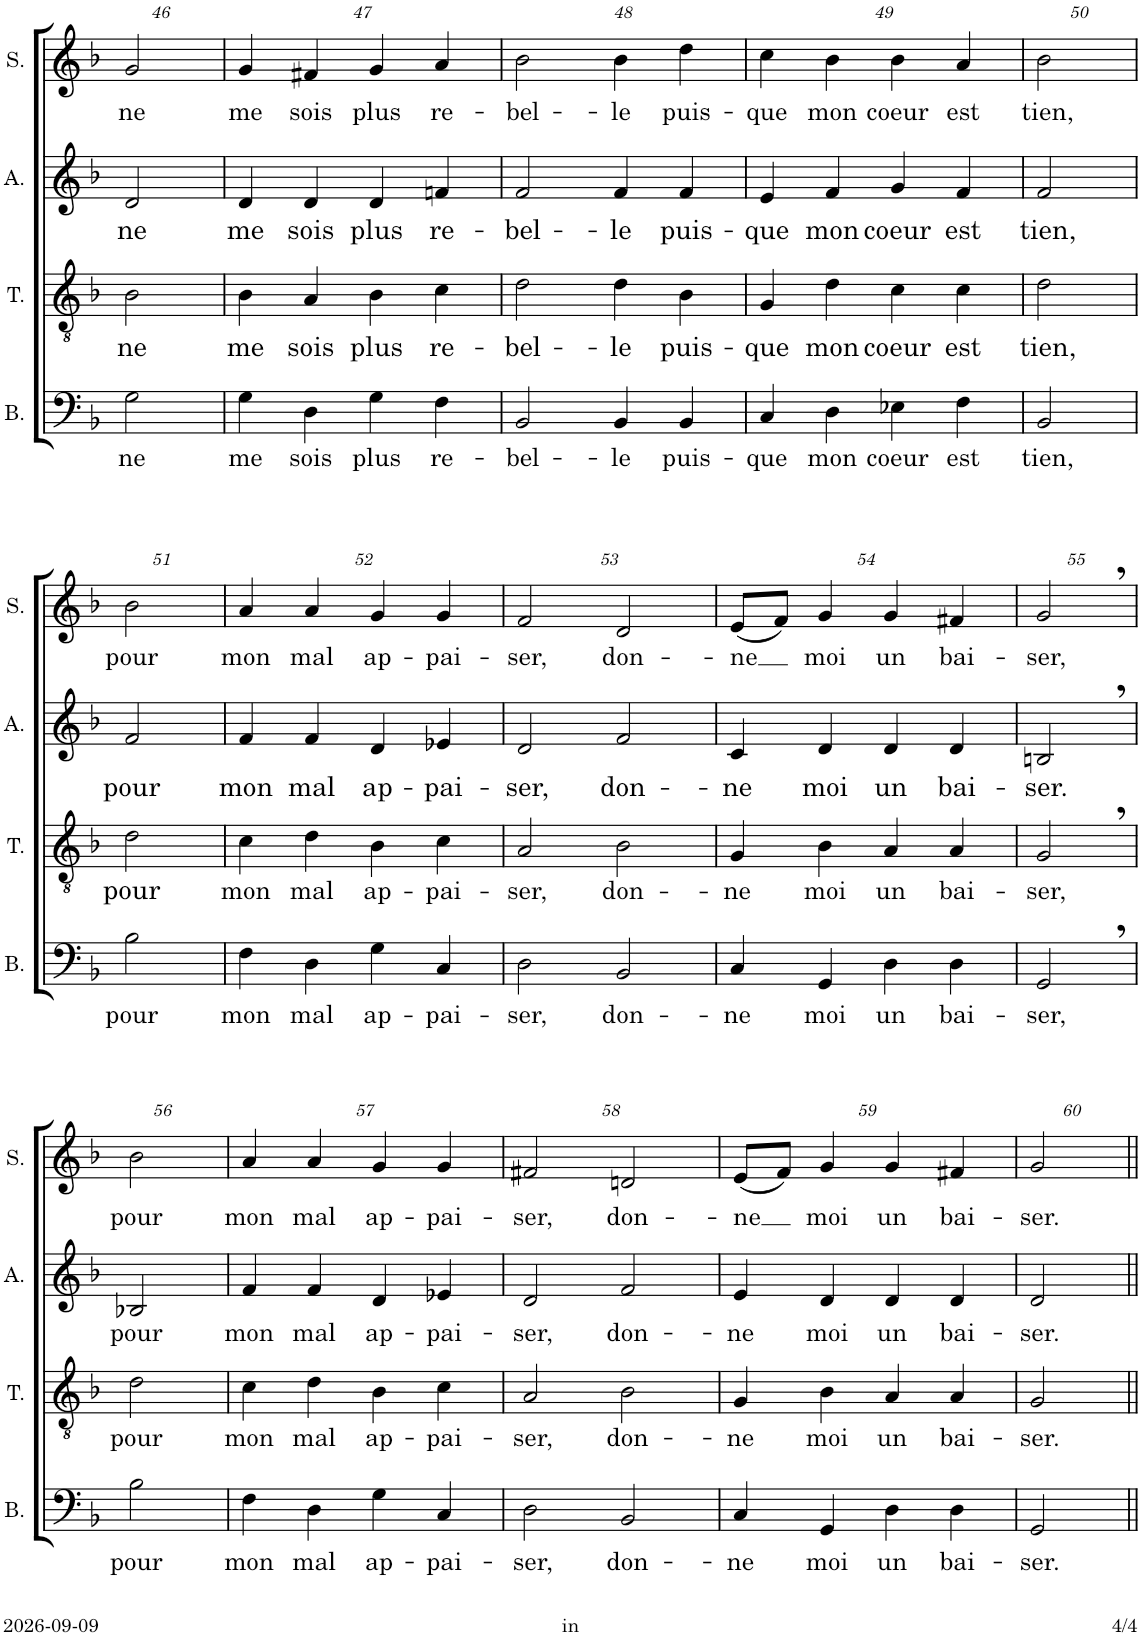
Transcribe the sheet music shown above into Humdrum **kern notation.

**kern	**text	**kern	**text	**kern	**text	**kern	**text
*part4	*part4	*part3	*part3	*part2	*part2	*part1	*part1
*staff4	*staff4	*staff3	*staff3	*staff2	*staff2	*staff1	*staff1
*I"Bass	*	*I"Tenor	*	*I"Alto	*	*I"Sop	*
*I'B.	*	*I'T.	*	*I'A.	*	*I'S.	*
!!LO:PB:g=z
*clefF4	*	*clefGv2	*	*clefG2	*	*clefG2	*
*k[b-]	*	*k[b-]	*	*k[b-]	*	*k[b-]	*
*M2/2	*	*M2/2	*	*M2/2	*	*M2/2	*
*met(c|)	*	*met(c|)	*	*met(c|)	*	*met(c|)	*
=46	=46	=46	=46	=46	=46	=46	=46
!	!LO:LY:b	!	!LO:LY:b	!	!LO:LY:b	!	!LO:LY:b
2G\	ne	2B-\	ne	2d/	ne	2g/	ne
=47	=47	=47	=47	=47	=47	=47	=47
!	!LO:LY:b	!	!LO:LY:b	!	!LO:LY:b	!	!LO:LY:b
4G\	me	4B-\	me	4d/	me	4g/	me
!	!LO:LY:b	!	!LO:LY:b	!	!LO:LY:b	!	!LO:LY:b
4D\	sois	4A/	sois	4d/	sois	4f#X/	sois
!	!LO:LY:b	!	!LO:LY:b	!	!LO:LY:b	!	!LO:LY:b
4G\	plus	4B-\	plus	4d/	plus	4g/	plus
!	!LO:LY:b	!	!LO:LY:b	!	!LO:LY:b	!	!LO:LY:b
4F\	re-	4c\	re-	4fn/	re-	4a/	re-
=48	=48	=48	=48	=48	=48	=48	=48
!	!LO:LY:b	!	!LO:LY:b	!	!LO:LY:b	!	!LO:LY:b
2BB-/	-bel-	2d\	-bel-	2f/	-bel-	2b-\	-bel-
!	!LO:LY:b	!	!LO:LY:b	!	!LO:LY:b	!	!LO:LY:b
4BB-/	-le	4d\	-le	4f/	-le	4b-\	-le
!	!LO:LY:b	!	!LO:LY:b	!	!LO:LY:b	!	!LO:LY:b
4BB-/	puis-	4B-\	puis-	4f/	puis-	4dd\	puis-
=49	=49	=49	=49	=49	=49	=49	=49
!	!LO:LY:b	!	!LO:LY:b	!	!LO:LY:b	!	!LO:LY:b
4C/	-que	4G/	-que	4e/	-que	4cc\	-que
!	!LO:LY:b	!	!LO:LY:b	!	!LO:LY:b	!	!LO:LY:b
4D\	mon	4d\	mon	4f/	mon	4b-\	mon
!	!LO:LY:b	!	!LO:LY:b	!	!LO:LY:b	!	!LO:LY:b
4E-X\	coeur	4c\	coeur	4g/	coeur	4b-\	coeur
!	!LO:LY:b	!	!LO:LY:b	!	!LO:LY:b	!	!LO:LY:b
4F\	est	4c\	est	4f/	est	4a/	est
=50	=50	=50	=50	=50	=50	=50	=50
!	!LO:LY:b	!	!LO:LY:b	!	!LO:LY:b	!	!LO:LY:b
2BB-/	tien,	2d\	tien,	2f/	tien,	2b-\	tien,
!!LO:LB:g=z
=51	=51	=51	=51	=51	=51	=51	=51
!	!LO:LY:b	!	!LO:LY:b	!	!LO:LY:b	!	!LO:LY:b
2B-\	pour	2d\	pour	2f/	pour	2b-\	pour
=52	=52	=52	=52	=52	=52	=52	=52
!	!LO:LY:b	!	!LO:LY:b	!	!LO:LY:b	!	!LO:LY:b
4F\	mon	4c\	mon	4f/	mon	4a/	mon
!	!LO:LY:b	!	!LO:LY:b	!	!LO:LY:b	!	!LO:LY:b
4D\	mal	4d\	mal	4f/	mal	4a/	mal
!	!LO:LY:b	!	!LO:LY:b	!	!LO:LY:b	!	!LO:LY:b
4G\	ap-	4B-\	ap-	4d/	ap-	4g/	ap-
!	!LO:LY:b	!	!LO:LY:b	!	!LO:LY:b	!	!LO:LY:b
4C/	-pai-	4c\	-pai-	4e-X/	-pai-	4g/	-pai-
=53	=53	=53	=53	=53	=53	=53	=53
!	!LO:LY:b	!	!LO:LY:b	!	!LO:LY:b	!	!LO:LY:b
2D\	-ser,	2A/	-ser,	2d/	-ser,	2f/	-ser,
!	!LO:LY:b	!	!LO:LY:b	!	!LO:LY:b	!	!LO:LY:b
2BB-/	don-	2B-\	don-	2f/	don-	2d/	don-
=54	=54	=54	=54	=54	=54	=54	=54
!	!LO:LY:b	!	!LO:LY:b	!	!LO:LY:b	!	!LO:LY:b
4C/	-ne	4G/	-ne	4c/	-ne	(8e/L	-ne
.	.	.	.	.	.	8f/J)	.
!	!LO:LY:b	!	!LO:LY:b	!	!LO:LY:b	!	!LO:LY:b
4GG/	moi	4B-\	moi	4d/	moi	4g/	moi
!	!LO:LY:b	!	!LO:LY:b	!	!LO:LY:b	!	!LO:LY:b
4D\	un	4A/	un	4d/	un	4g/	un
!	!LO:LY:b	!	!LO:LY:b	!	!LO:LY:b	!	!LO:LY:b
4D\	bai-	4A/	bai-	4d/	bai-	4f#X/	bai-
=55	=55	=55	=55	=55	=55	=55	=55
!	!LO:LY:b	!	!LO:LY:b	!	!LO:LY:b	!	!LO:LY:b
2GG,/	-ser,	2G,/	-ser,	2Bn,/	-ser.	2g,/	-ser,
!!LO:LB:g=z
=56	=56	=56	=56	=56	=56	=56	=56
!	!LO:LY:b	!	!LO:LY:b	!	!LO:LY:b	!	!LO:LY:b
2B-\	pour	2d\	pour	2B-X/	pour	2b-\	pour
=57	=57	=57	=57	=57	=57	=57	=57
!	!LO:LY:b	!	!LO:LY:b	!	!LO:LY:b	!	!LO:LY:b
4F\	mon	4c\	mon	4f/	mon	4a/	mon
!	!LO:LY:b	!	!LO:LY:b	!	!LO:LY:b	!	!LO:LY:b
4D\	mal	4d\	mal	4f/	mal	4a/	mal
!	!LO:LY:b	!	!LO:LY:b	!	!LO:LY:b	!	!LO:LY:b
4G\	ap-	4B-\	ap-	4d/	ap-	4g/	ap-
!	!LO:LY:b	!	!LO:LY:b	!	!LO:LY:b	!	!LO:LY:b
4C/	-pai-	4c\	-pai-	4e-X/	-pai-	4g/	-pai-
=58	=58	=58	=58	=58	=58	=58	=58
!	!LO:LY:b	!	!LO:LY:b	!	!LO:LY:b	!	!LO:LY:b
2D\	-ser,	2A/	-ser,	2d/	-ser,	2f#X/	-ser,
!	!LO:LY:b	!	!LO:LY:b	!	!LO:LY:b	!	!LO:LY:b
2BB-/	don-	2B-\	don-	2f/	don-	2dn/	don-
=59	=59	=59	=59	=59	=59	=59	=59
!	!LO:LY:b	!	!LO:LY:b	!	!LO:LY:b	!	!LO:LY:b
4C/	-ne	4G/	-ne	4e/	-ne	(8e/L	-ne
.	.	.	.	.	.	8f/J)	.
!	!LO:LY:b	!	!LO:LY:b	!	!LO:LY:b	!	!LO:LY:b
4GG/	moi	4B-\	moi	4d/	moi	4g/	moi
!	!LO:LY:b	!	!LO:LY:b	!	!LO:LY:b	!	!LO:LY:b
4D\	un	4A/	un	4d/	un	4g/	un
!	!LO:LY:b	!	!LO:LY:b	!	!LO:LY:b	!	!LO:LY:b
4D\	bai-	4A/	bai-	4d/	bai-	4f#X/	bai-
=60	=60	=60	=60	=60	=60	=60	=60
!	!LO:LY:b	!	!LO:LY:b	!	!LO:LY:b	!	!LO:LY:b
2GG/	-ser.	2G/	-ser.	2d/	-ser.	2g/	-ser.
=||	=||	=||	=||	=||	=||	=||	=||
*-	*-	*-	*-	*-	*-	*-	*-
